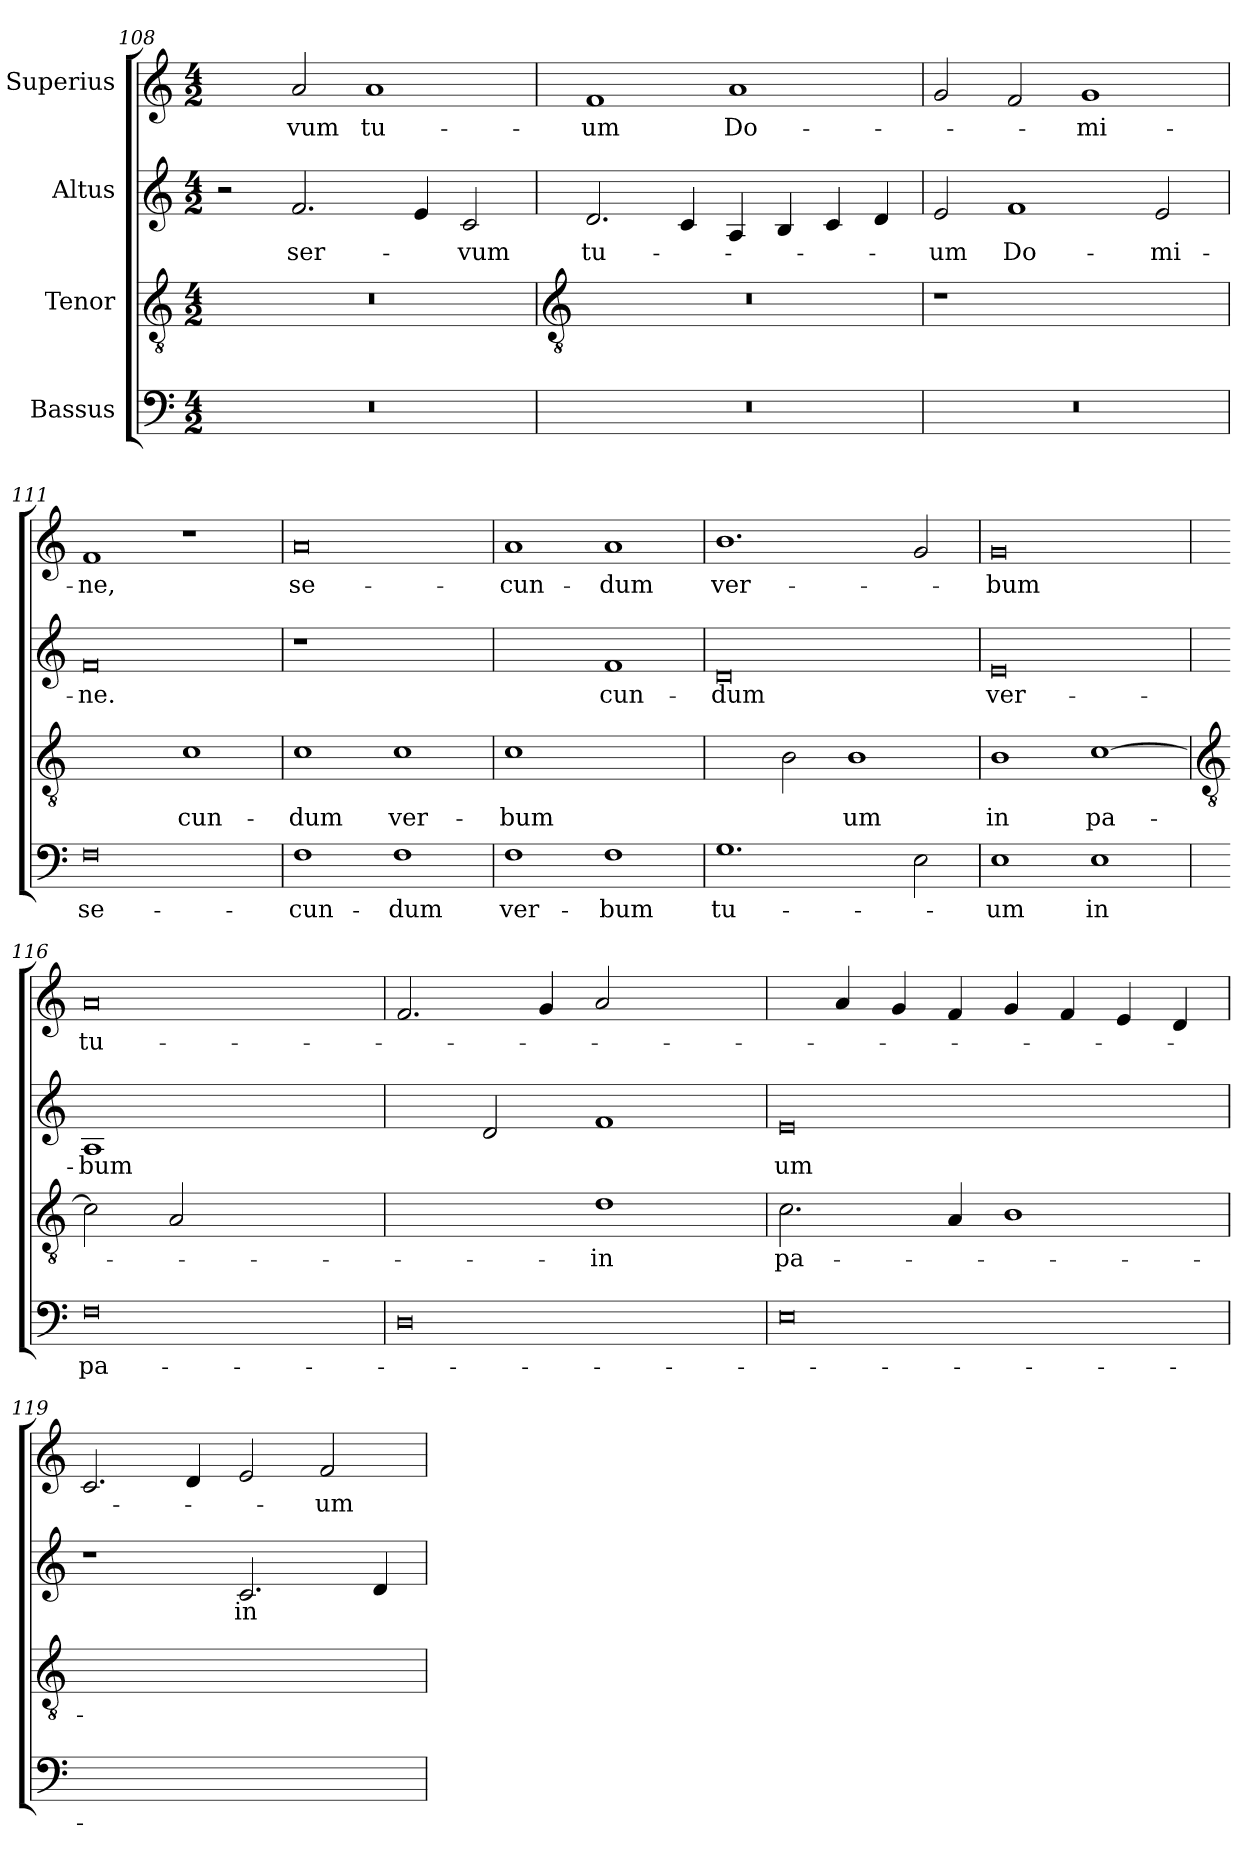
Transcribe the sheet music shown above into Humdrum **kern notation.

**kern	**text	**kern	**text	**kern	**text	**kern	**text
*part4	*part4	*part3	*part3	*part2	*part2	*part1	*part1
*staff4	*staff4	*staff3	*staff3	*staff2	*staff2	*staff1	*staff1
*I"Bassus	*	*I"Tenor	*	*I"Altus	*	*I"Superius	*
*clefF4	*	*clefGv2	*	*clefG2	*	*clefG2	*
*k[]	*	*k[]	*	*k[]	*	*k[]	*
*C:	*	*C:	*	*C:	*	*C:	*
*M4/2	*	*M4/2	*	*M4/2	*	*M4/2	*
=108	=108	=108	=108	=108	=108	=108	=108
0r	.	0r	.	2r	.	2ayy]	.
!	!	!	!	!	!LO:LY:b	!	!LO:LY:b
.	.	.	.	2.f	ser-	2a	-vum
!	!	!	!	!	!	!	!LO:LY:b
.	.	.	.	.	.	1a	tu-
.	.	.	.	4e	.	.	.
!	!	!	!	!	!LO:LY:b	!	!
.	.	.	.	2c	-vum	.	.
!!LO:LB:g=z
=109	=109	=109	=109	=109	=109	=109	=109
*	*	*clefGv2	*	*	*	*	*
!	!	!	!	!	!LO:LY:b	!	!LO:LY:b
0r	.	0r	.	2.d	tu-	1f	-um
.	.	.	.	4c	.	.	.
!	!	!	!	!	!	!	!LO:LY:b
.	.	.	.	4A	.	1a	Do-
.	.	.	.	4B	.	.	.
.	.	.	.	4c	.	.	.
.	.	.	.	4d	.	.	.
=110	=110	=110	=110	=110	=110	=110	=110
!	!	!	!	!	!LO:LY:b	!	!
0r	.	1r	.	2e	-um	2g	.
!	!	!	!	!	!LO:LY:b	!	!
.	.	.	.	1f	Do-	2f	.
!	!	!	!LO:LY:b	!	!	!	!LO:LY:b
.	.	[1cyy	se-	.	.	1g	-mi-
!	!	!	!	!	!LO:LY:b	!	!
.	.	.	.	2e	-mi-	.	.
=111	=111	=111	=111	=111	=111	=111	=111
!	!LO:LY:b	!	!	!	!LO:LY:b	!	!LO:LY:b
0F	se-	1cyy]	.	0f	-ne.	1f	-ne,
!	!	!	!LO:LY:b	!	!	!	!
.	.	1c	-cun-	.	.	1r	.
=112	=112	=112	=112	=112	=112	=112	=112
!	!LO:LY:b	!	!LO:LY:b	!	!	!	!LO:LY:b
1F	-cun-	1c	-dum	1r	.	0a	se-
!	!LO:LY:b	!	!LO:LY:b	!	!LO:LY:b	!	!
1F	-dum	1c	ver-	[1fyy	se-	.	.
=113	=113	=113	=113	=113	=113	=113	=113
!	!LO:LY:b	!	!LO:LY:b	!	!	!	!LO:LY:b
1F	ver-	1c	-bum	1fyy]	.	1a	-cun-
!	!LO:LY:b	!	!LO:LY:b	!	!LO:LY:b	!	!LO:LY:b
1F	-bum	[1dyy	tu-	1f	-cun-	1a	-dum
=114	=114	=114	=114	=114	=114	=114	=114
!	!LO:LY:b	!	!	!	!LO:LY:b	!	!LO:LY:b
1.G	tu-	2dyy]	.	0d	-dum	1.b	ver-
.	.	2B	.	.	.	.	.
!	!	!	!LO:LY:b	!	!	!	!
.	.	1B	-um	.	.	.	.
2E	.	.	.	.	.	2g	.
=115	=115	=115	=115	=115	=115	=115	=115
!	!LO:LY:b	!	!LO:LY:b	!	!LO:LY:b	!	!LO:LY:b
1E	-um	1B	in	0e	ver-	0g	-bum
!	!LO:LY:b	!	!LO:LY:b	!	!	!	!
1E	in	[1c	pa-	.	.	.	.
!!LO:LB:g=z
=116	=116	=116	=116	=116	=116	=116	=116
*	*	*clefGv2	*	*	*	*	*
!	!LO:LY:b	!	!	!	!LO:LY:b	!	!LO:LY:b
0F	pa-	2c]	.	1A	-bum	0a	tu-
.	.	2A	.	.	.	.	.
!	!	!	!LO:LY:b	!	!LO:LY:b	!	!
.	.	[1Ayy	-ce,	[1fyy	tu.	.	.
=117	=117	=117	=117	=117	=117	=117	=117
0D	.	1Ayy]	.	2fyy]	.	2.f	.
.	.	.	.	2d	.	.	.
.	.	.	.	.	.	4g	.
!	!	!	!LO:LY:b	!	!	!	!
.	.	1d	in	1f	.	2a	.
.	.	.	.	.	.	[2b-Xyy	.
=118	=118	=118	=118	=118	=118	=118	=118
!	!	!	!LO:LY:b	!	!LO:LY:b	!	!
0E	.	2.c	pa-	0e	um	4b-yy]	.
.	.	.	.	.	.	4a	.
.	.	.	.	.	.	4g	.
.	.	4A	.	.	.	4f	.
.	.	1B	.	.	.	4g	.
.	.	.	.	.	.	4f	.
.	.	.	.	.	.	4e	.
.	.	.	.	.	.	4d	.
=119	=119	=119	=119	=119	=119	=119	=119
!	!	!	!LO:LY:b	!	!	!	!
[0AAyy	.	[0Ayy	-ce.	1r	.	2.c	.
.	.	.	.	.	.	4d	.
!	!	!	!	!	!LO:LY:b	!	!
.	.	.	.	2.c	in	2e	.
!	!	!	!	!	!	!	!LO:LY:b
.	.	.	.	.	.	2f	-um
.	.	.	.	4d	.	.	.
=	=	=	=	=	=	=	=
*-	*-	*-	*-	*-	*-	*-	*-
